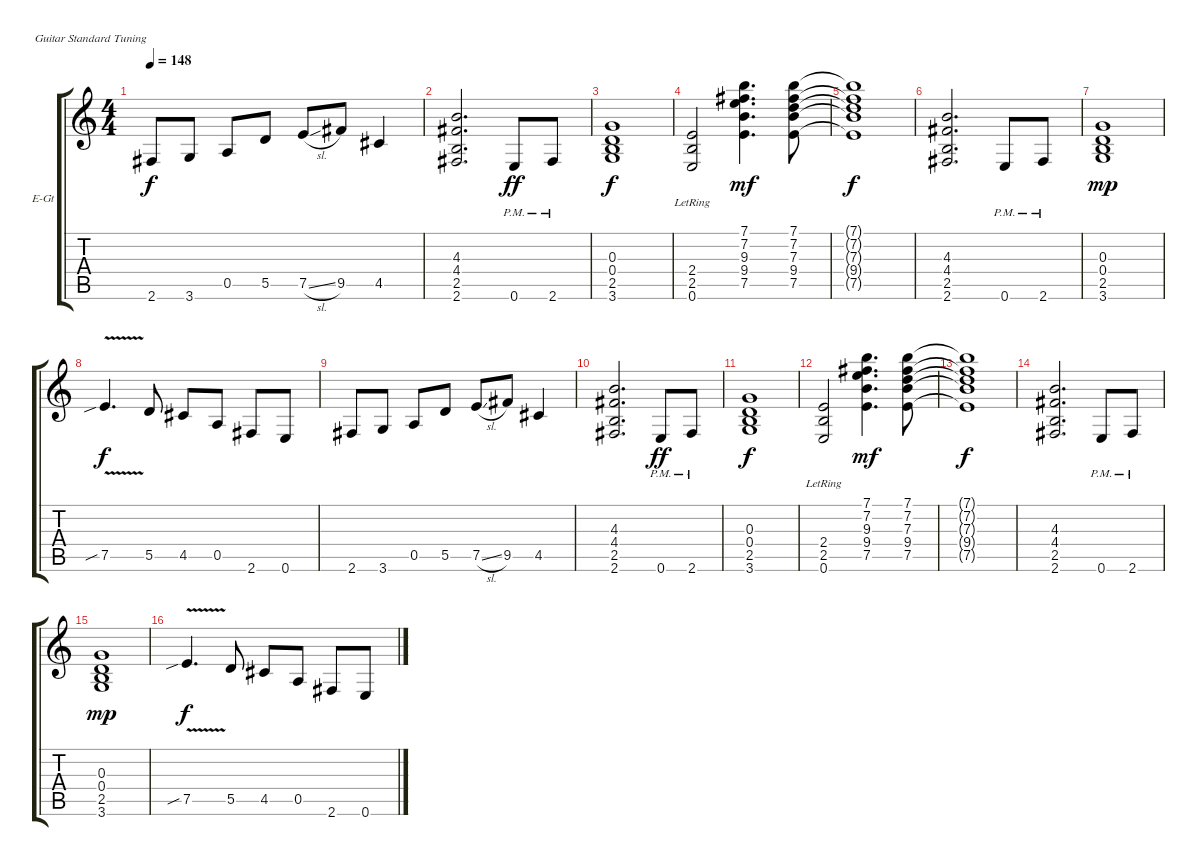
\bracketExtendMode groupsimilarinstruments
\firstSystemTrackNameOrientation horizontal
\otherSystemsTrackNameOrientation horizontal
\track ("Guitar 1" "E-Gt") {instrument distortionguitar}
\staff {score tabs}
\tuning (E4 B3 G3 D3 A2 E2)
\ts (4 4)
\tempo 148
\clef g2
\ks c
2.6.8{dy f} 3.6.8 0.5.8 5.5.8 7.5{sl}.8 9.5.8 4.5.4 |
(4.3 4.4 2.5 2.6).2{d} 0.6{pm}.8{dy ff} 2.6{pm}.8 |
(0.3 0.4 2.5 3.6).1{dy f} |
(2.4{lr} 2.5{lr} 0.6{lr}).2 (7.1 7.2 9.3 9.4 7.5).4{d dy mf} (7.1 7.2 7.3 9.4 7.5).8 |
(7.1{t} 7.2{t} 7.3{t} 9.4{t} 7.5{t}).1{dy f} |
(4.3 4.4 2.5 2.6).2{d} 0.6{pm}.8 2.6{pm}.8 |
(0.3 0.4 2.5 3.6).1{dy mp} |
7.5{v sib}.4{d dy f} 5.5.8 4.5.8 0.5.8 2.6.8 0.6.8 |
2.6.8 3.6.8 0.5.8 5.5.8 7.5{sl}.8 9.5.8 4.5.4 |
(4.3 4.4 2.5 2.6).2{d} 0.6{pm}.8{dy ff} 2.6{pm}.8 |
(0.3 0.4 2.5 3.6).1{dy f} |
(2.4{lr} 2.5{lr} 0.6{lr}).2 (7.1 7.2 9.3 9.4 7.5).4{d dy mf} (7.1 7.2 7.3 9.4 7.5).8 |
(7.1{t} 7.2{t} 7.3{t} 9.4{t} 7.5{t}).1{dy f} |
(4.3 4.4 2.5 2.6).2{d} 0.6{pm}.8 2.6{pm}.8 |
(0.3 0.4 2.5 3.6).1{dy mp} |
7.5{v sib}.4{d dy f} 5.5.8 4.5.8 0.5.8 2.6.8 0.6.8
